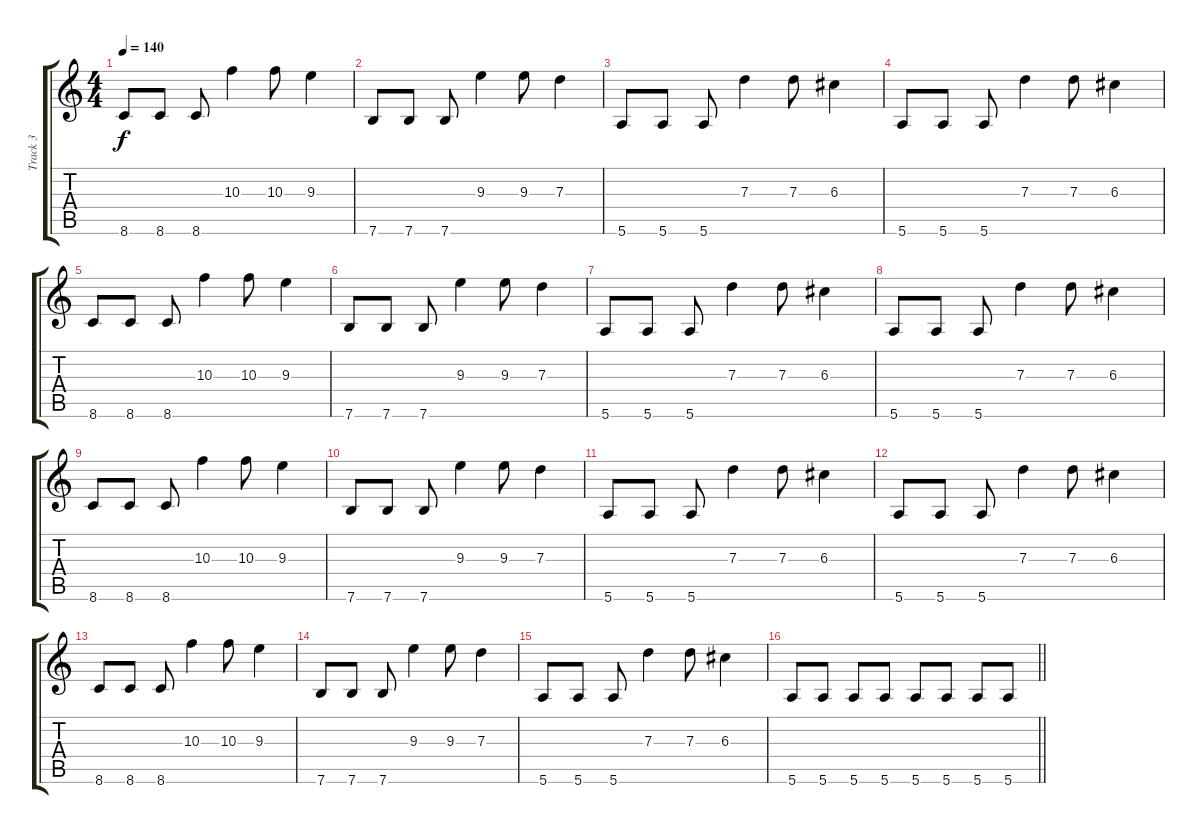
\track ("Track 3" "Track 3") {instrument electricguitarclean}
\staff {score tabs}
\tuning (E4 B3 G3 D3 A2 E2) {hide}
\ts (4 4)
\tempo 140
\clef g2
\ks c
8.6.8{dy f} 8.6.8 8.6.8 10.3.4 10.3.8 9.3.4 |
7.6.8 7.6.8 7.6.8 9.3.4 9.3.8 7.3.4 |
5.6.8 5.6.8 5.6.8 7.3.4 7.3.8 6.3.4 |
5.6.8 5.6.8 5.6.8 7.3.4 7.3.8 6.3.4 |
8.6.8 8.6.8 8.6.8 10.3.4 10.3.8 9.3.4 |
7.6.8 7.6.8 7.6.8 9.3.4 9.3.8 7.3.4 |
5.6.8 5.6.8 5.6.8 7.3.4 7.3.8 6.3.4 |
5.6.8 5.6.8 5.6.8 7.3.4 7.3.8 6.3.4 |
8.6.8 8.6.8 8.6.8 10.3.4 10.3.8 9.3.4 |
7.6.8 7.6.8 7.6.8 9.3.4 9.3.8 7.3.4 |
5.6.8 5.6.8 5.6.8 7.3.4 7.3.8 6.3.4 |
5.6.8 5.6.8 5.6.8 7.3.4 7.3.8 6.3.4 |
8.6.8 8.6.8 8.6.8 10.3.4 10.3.8 9.3.4 |
7.6.8 7.6.8 7.6.8 9.3.4 9.3.8 7.3.4 |
5.6.8 5.6.8 5.6.8 7.3.4 7.3.8 6.3.4 |
\barLineRight lightlight
5.6.8 5.6.8 5.6.8 5.6.8 5.6.8 5.6.8 5.6.8 5.6.8
